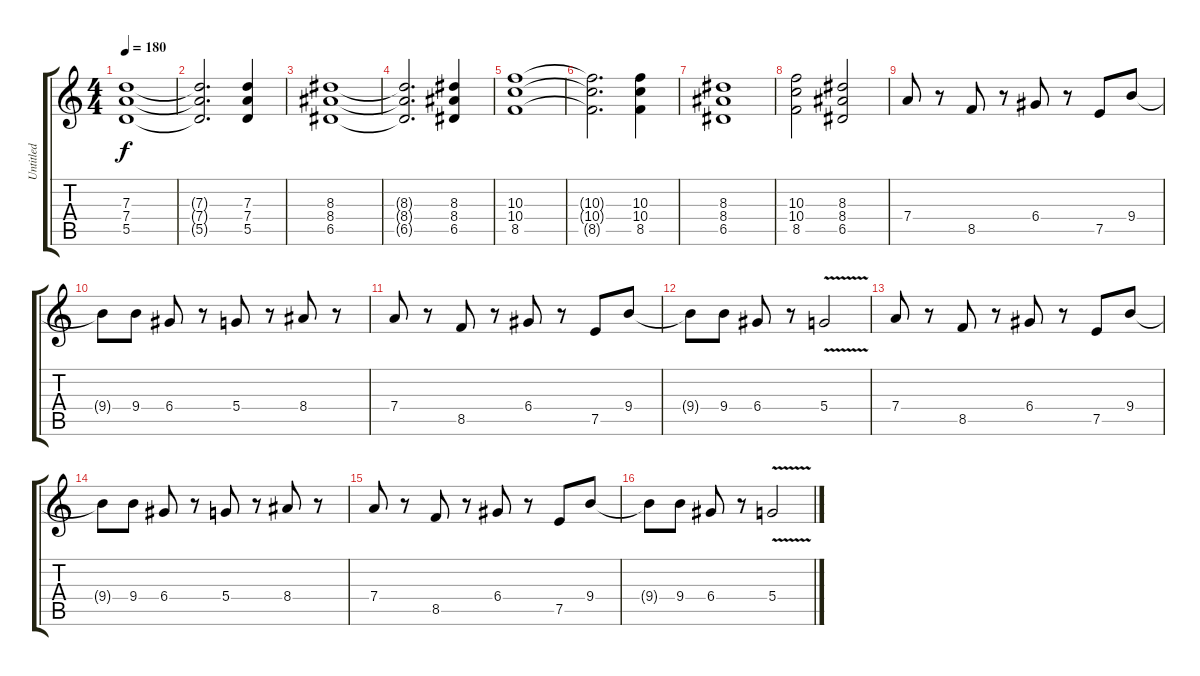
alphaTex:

\track ("Untitled" "Untitled") {solo instrument distortionguitar}
\staff {score tabs}
\tuning (E4 B3 G3 D3 A2 E2) {hide}
\ts (4 4)
\tempo 180
\clef g2
\ks c
(7.3 7.4 5.5).1{dy f instrument distortionguitar} |
(7.3{t} 7.4{t} 5.5{t}).2{d} (7.3 7.4 5.5).4 |
(8.3 8.4 6.5).1 |
(8.3{t} 8.4{t} 6.5{t}).2{d} (8.3 8.4 6.5).4 |
(10.3 10.4 8.5).1 |
(10.3{t} 10.4{t} 8.5{t}).2{d} (10.3 10.4 8.5).4 |
(8.3 8.4 6.5).1 |
(10.3 10.4 8.5).2 (8.3 8.4 6.5).2 |
7.4.8 r.8 8.5.8 r.8 6.4.8 r.8 7.5.8 9.4.8 |
9.4{t}.8 9.4.8 6.4.8 r.8 5.4.8 r.8 8.4.8 r.8 |
7.4.8 r.8 8.5.8 r.8 6.4.8 r.8 7.5.8 9.4.8 |
9.4{t}.8 9.4.8 6.4.8 r.8 5.4{v}.2 |
7.4.8 r.8 8.5.8 r.8 6.4.8 r.8 7.5.8 9.4.8 |
9.4{t}.8 9.4.8 6.4.8 r.8 5.4.8 r.8 8.4.8 r.8 |
7.4.8 r.8 8.5.8 r.8 6.4.8 r.8 7.5.8 9.4.8 |
9.4{t}.8 9.4.8 6.4.8 r.8 5.4{v}.2
